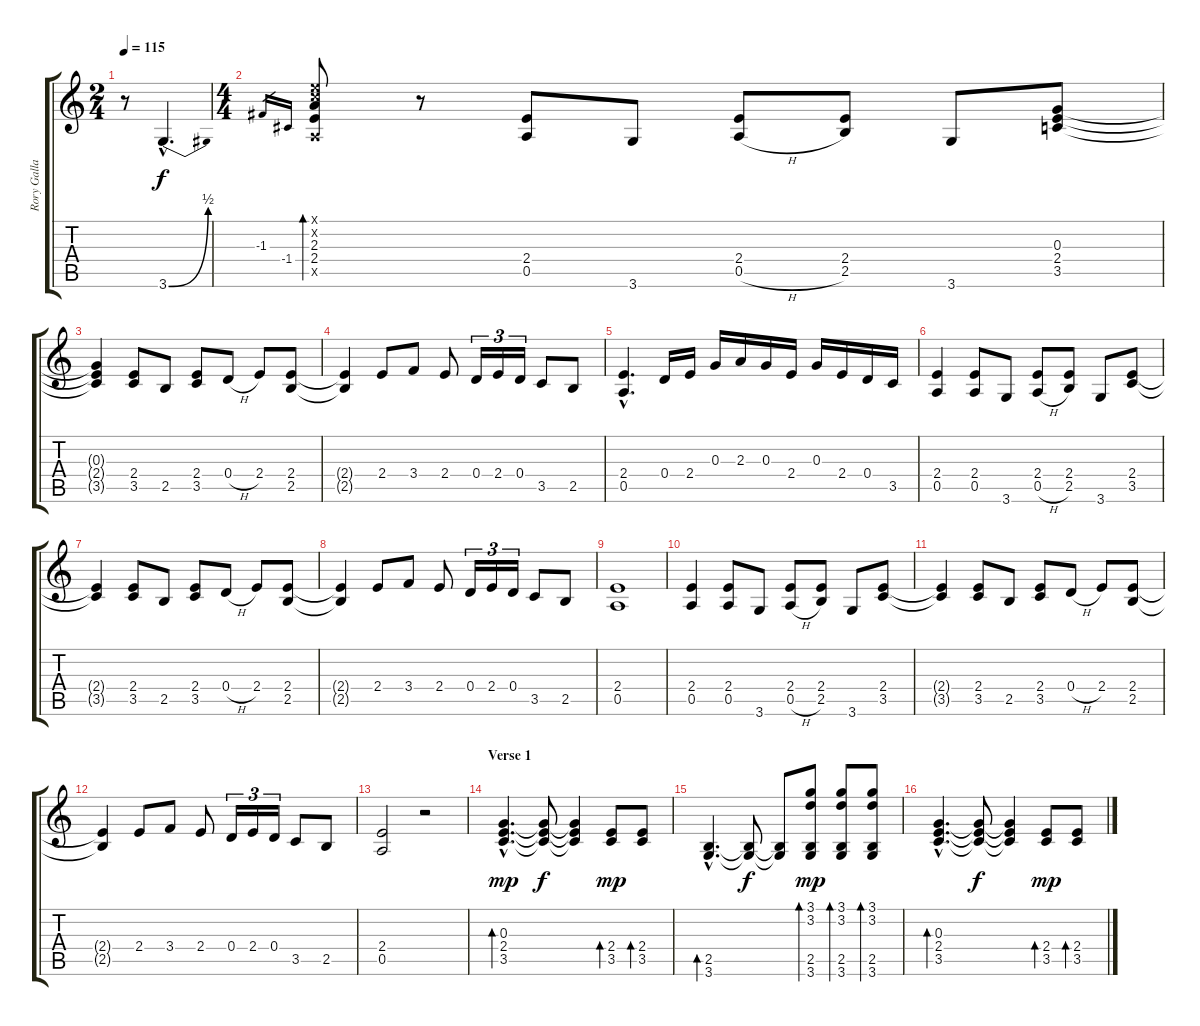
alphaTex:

\track ("Rory Gallagher (Rhythm Electric)" "Rory Galla") {instrument distortionguitar}
\staff {score tabs}
\tuning (E4 B3 G3 D3 A2 E2) {hide}
\ts (2 4)
\tempo 115
\clef g2
\ks c
r.8{dy f instrument distortionguitar} 3.6{be (bend 0 0 60 2) hac}.4{d} |
\ts (4 4)
-1.3.16{gr} -1.4.16{gr} (0.1{x} 1.2{x} 2.3 2.4 0.5{x}).8{bd 60} r.8 (2.4 0.5).8 3.6.8 (2.4 0.5{h}).8 (2.4 2.5).8 3.6.8 (0.3 2.4 3.5).8 |
(0.3{t} 2.4{t} 3.5{t}).4 (2.4 3.5).8 2.5.8 (2.4 3.5).8 0.4{h}.8 2.4.8 (2.4 2.5).8 |
(2.4{t} 2.5{t}).4 2.4.8 3.4.8 2.4.8 0.4.16{tu (3 2)} 2.4.16{tu (3 2)} 0.4.16{tu (3 2)} 3.5.8 2.5.8 |
(2.4{hac} 0.5{hac}).4{d} 0.4.16 2.4.16 0.3.16 2.3.16 0.3.16 2.4.16 0.3.16 2.4.16 0.4.16 3.5.16 |
(2.4 0.5).4 (2.4 0.5).8 3.6.8 (2.4 0.5{h}).8 (2.4 2.5).8 3.6.8 (2.4 3.5).8 |
(2.4{t} 3.5{t}).4 (2.4 3.5).8 2.5.8 (2.4 3.5).8 0.4{h}.8 2.4.8 (2.4 2.5).8 |
(2.4{t} 2.5{t}).4 2.4.8 3.4.8 2.4.8 0.4.16{tu (3 2)} 2.4.16{tu (3 2)} 0.4.16{tu (3 2)} 3.5.8 2.5.8 |
(2.4 0.5).1 |
(2.4 0.5).4 (2.4 0.5).8 3.6.8 (2.4 0.5{h}).8 (2.4 2.5).8 3.6.8 (2.4 3.5).8 |
(2.4{t} 3.5{t}).4 (2.4 3.5).8 2.5.8 (2.4 3.5).8 0.4{h}.8 2.4.8 (2.4 2.5).8 |
(2.4{t} 2.5{t}).4 2.4.8 3.4.8 2.4.8 0.4.16{tu (3 2)} 2.4.16{tu (3 2)} 0.4.16{tu (3 2)} 3.5.8 2.5.8 |
(2.4 0.5).2 r.2 |
\section ("" "Verse 1")
(0.3{hac} 2.4{hac} 3.5{hac}).4{d bd 120 dy mp} (0.3{t} 2.4{t} 3.5{t}).8{dy f} (0.3{t} 2.4{t} 3.5{t}).4 (2.4 3.5).8{bd 120 dy mp} (2.4 3.5).8{bd 120} |
(2.5{hac} 3.6{hac}).4{d bd 120} (2.5{t} 3.6{t}).8{dy f} (2.5{t} 3.6{t}).8 (3.1 3.2 2.5 3.6).8{bd 120 dy mp} (3.1 3.2 2.5 3.6).8{bd 120} (3.1 3.2 2.5 3.6).8{bd 120} |
(0.3{hac} 2.4{hac} 3.5{hac}).4{d bd 120} (0.3{t} 2.4{t} 3.5{t}).8{dy f} (0.3{t} 2.4{t} 3.5{t}).4 (2.4 3.5).8{bd 120 dy mp} (2.4 3.5).8{bd 120}
